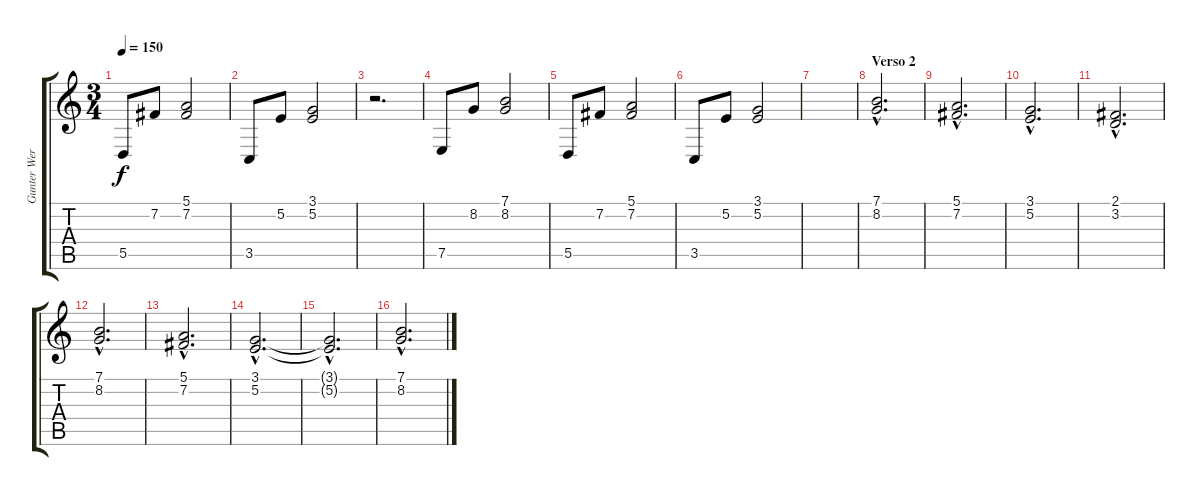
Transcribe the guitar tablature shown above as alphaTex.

\track ("Gunter Werno" "Gunter Wer") {instrument brightacousticpiano}
\staff {score tabs}
\tuning (E4 B3 G3 D3 A2 E2) {hide}
\ts (3 4)
\tempo 150
\clef g2
\ks c
5.5.8{dy f} 7.2.8 (5.1 7.2).2 |
3.5.8 5.2.8 (3.1 5.2).2 |
r.2{d} |
7.5.8 8.2.8 (7.1 8.2).2 |
5.5.8 7.2.8 (5.1 7.2).2 |
3.5.8 5.2.8 (3.1 5.2).2 |
|
\section ("" "Verso 2")
(7.1{hac} 8.2{hac}).2{d volume 8 instrument stringensemble1} |
(5.1{hac} 7.2{hac}).2{d} |
(3.1{hac} 5.2{hac}).2{d} |
(2.1{hac} 3.2{hac}).2{d} |
(7.1{hac} 8.2{hac}).2{d volume 8 instrument stringensemble1} |
(5.1{hac} 7.2{hac}).2{d} |
(3.1{hac} 5.2{hac}).2{d} |
(3.1{hac t} 5.2{hac t}).2{d} |
(7.1{hac} 8.2{hac}).2{d volume 8 instrument stringensemble1}
